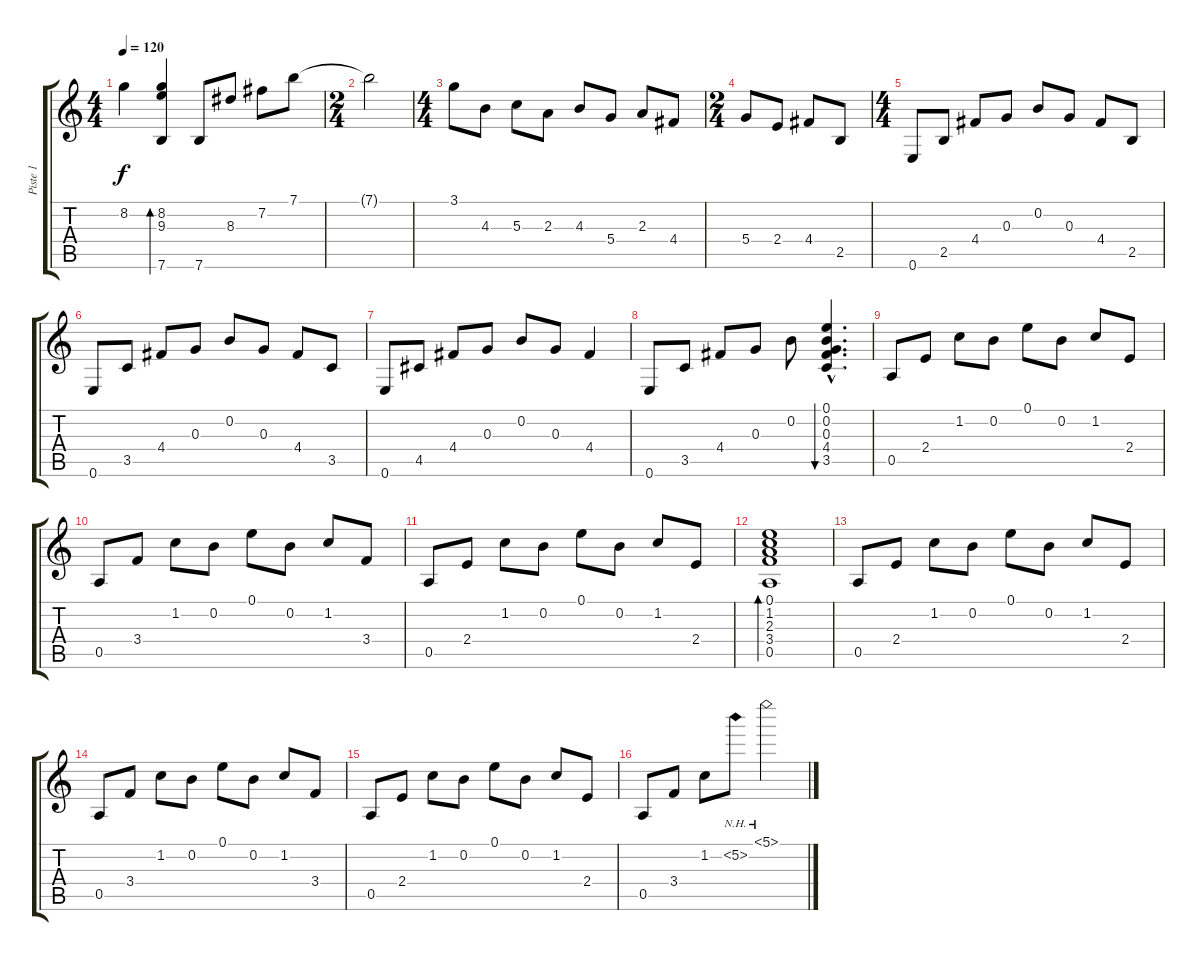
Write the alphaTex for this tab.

\track ("Piste 1" "Piste 1") {instrument acousticguitarnylon}
\staff {score tabs}
\tuning (E4 B3 G3 D3 A2 E2) {hide}
\ts (4 4)
\tempo 120
\clef g2
\ks c
8.2.4{dy f} (8.2 9.3 7.6).4{bd 480} 7.6.8 8.3.8 7.2.8 7.1.8 |
\ts (2 4)
7.1{t}.2 |
\ts (4 4)
3.1.8 4.3.8 5.3.8 2.3.8 4.3.8 5.4.8 2.3.8 4.4.8 |
\ts (2 4)
5.4.8 2.4.8 4.4.8 2.5.8 |
\ts (4 4)
0.6.8 2.5.8 4.4.8 0.3.8 0.2.8 0.3.8 4.4.8 2.5.8 |
0.6.8 3.5.8 4.4.8 0.3.8 0.2.8 0.3.8 4.4.8 3.5.8 |
0.6.8 4.5.8 4.4.8 0.3.8 0.2.8 0.3.8 4.4.4 |
0.6.8 3.5.8 4.4.8 0.3.8 0.2.8 (0.1{hac} 0.2{hac} 0.3{hac} 4.4{hac} 3.5{hac}).4{d bu 480} |
0.5.8 2.4.8 1.2.8 0.2.8 0.1.8 0.2.8 1.2.8 2.4.8 |
0.5.8 3.4.8 1.2.8 0.2.8 0.1.8 0.2.8 1.2.8 3.4.8 |
0.5.8 2.4.8 1.2.8 0.2.8 0.1.8 0.2.8 1.2.8 2.4.8 |
(0.1 1.2 2.3 3.4 0.5).1{bd 480} |
0.5.8 2.4.8 1.2.8 0.2.8 0.1.8 0.2.8 1.2.8 2.4.8 |
0.5.8 3.4.8 1.2.8 0.2.8 0.1.8 0.2.8 1.2.8 3.4.8 |
0.5.8 2.4.8 1.2.8 0.2.8 0.1.8 0.2.8 1.2.8 2.4.8 |
0.5.8 3.4.8 1.2.8 5.2{nh}.8 5.1{nh}.2
